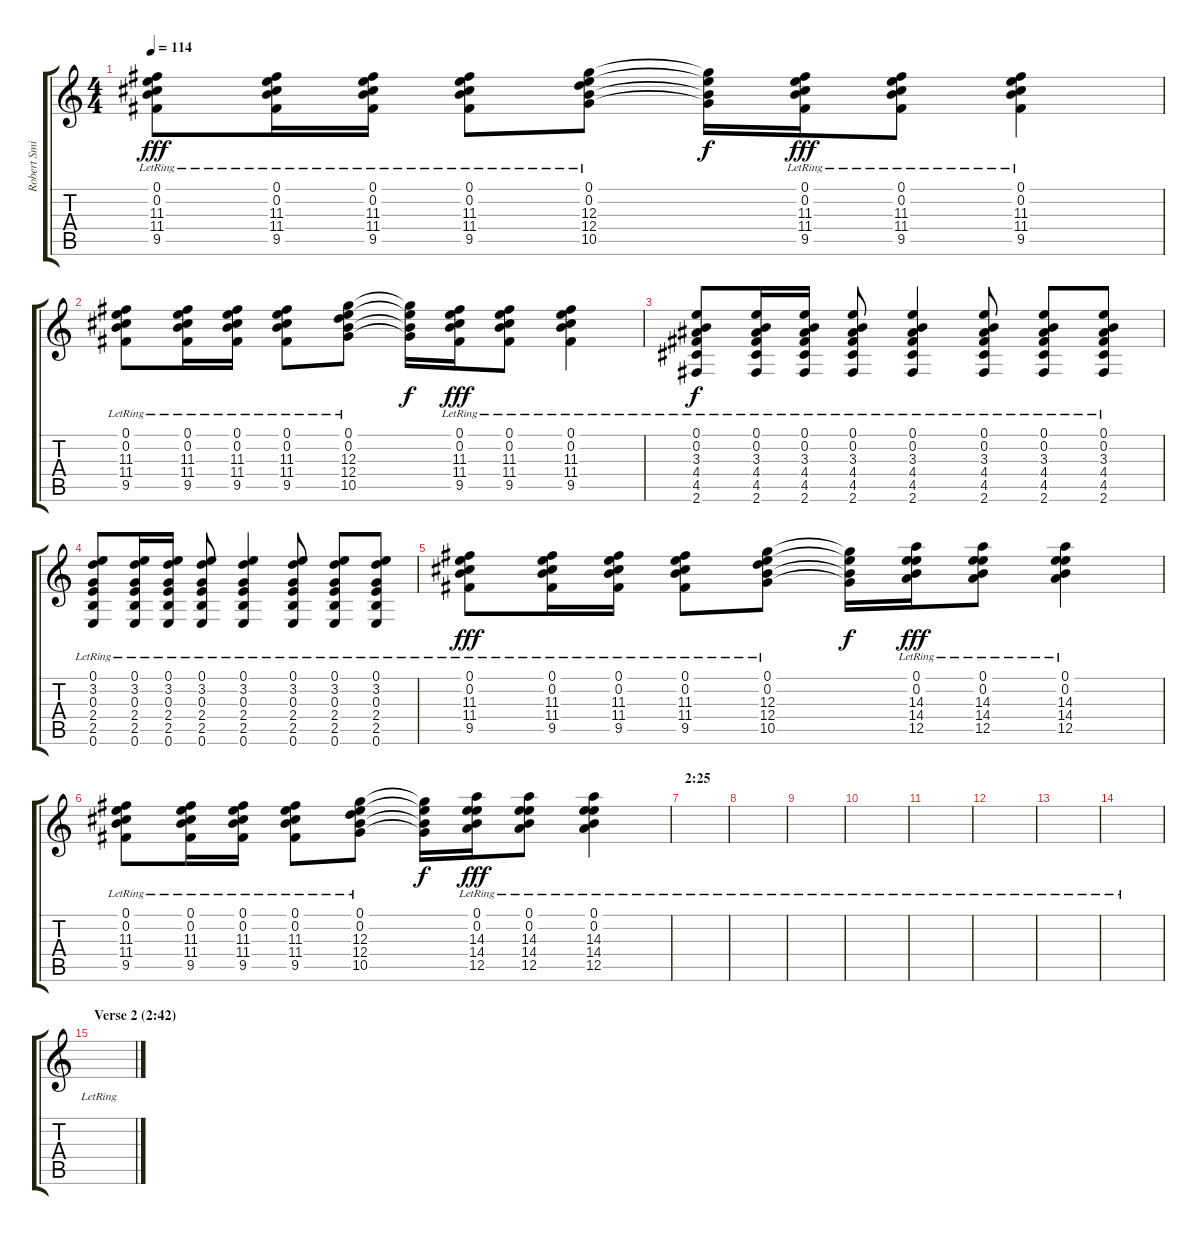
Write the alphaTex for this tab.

\track ("Robert Smith (guitar fills)" "Robert Smi") {instrument electricguitarclean}
\staff {score tabs}
\tuning (E4 B3 G3 D3 A2 E2) {hide}
\ts (4 4)
\tempo 114
\clef g2
\ks c
(0.1{lr} 0.2{lr} 11.3{lr} 11.4 9.5{lr}).8{dy fff} (0.1{lr} 0.2{lr} 11.3{lr} 11.4 9.5{lr}).16 (0.1{lr} 0.2{lr} 11.3{lr} 11.4 9.5{lr}).16 (0.1{lr} 0.2{lr} 11.3{lr} 11.4 9.5{lr}).8 (0.1{lr} 0.2{lr} 12.3{lr} 12.4 10.5{lr}).8 (0.1{t} 0.2{t} 12.3{t} 10.5{t}).16{dy f} (0.1{lr} 0.2{lr} 11.3{lr} 11.4 9.5{lr}).16{dy fff} (0.1{lr} 0.2{lr} 11.3{lr} 11.4 9.5{lr}).8 (0.1 0.2 11.3 11.4 9.5{lr}).4 |
(0.1{lr} 0.2{lr} 11.3{lr} 11.4 9.5{lr}).8 (0.1{lr} 0.2{lr} 11.3{lr} 11.4 9.5{lr}).16 (0.1{lr} 0.2{lr} 11.3{lr} 11.4 9.5{lr}).16 (0.1{lr} 0.2{lr} 11.3{lr} 11.4 9.5{lr}).8 (0.1{lr} 0.2{lr} 12.3{lr} 12.4 10.5{lr}).8 (0.1{t} 0.2{t} 12.3{t} 10.5{t}).16{dy f} (0.1{lr} 0.2{lr} 11.3{lr} 11.4 9.5{lr}).16{dy fff} (0.1{lr} 0.2{lr} 11.3{lr} 11.4 9.5{lr}).8 (0.1 0.2 11.3 11.4 9.5{lr}).4 |
(0.1{lr} 0.2{lr} 3.3{lr} 4.4{lr} 4.5{lr} 2.6).8{dy f} (0.1{lr} 0.2{lr} 3.3{lr} 4.4{lr} 4.5{lr} 2.6).16 (0.1{lr} 0.2{lr} 3.3{lr} 4.4{lr} 4.5{lr} 2.6).16 (0.1{lr} 0.2{lr} 3.3{lr} 4.4{lr} 4.5{lr} 2.6).8 (0.1{lr} 0.2{lr} 3.3{lr} 4.4{lr} 4.5{lr} 2.6).4 (0.1{lr} 0.2{lr} 3.3{lr} 4.4{lr} 4.5{lr} 2.6).8 (0.1{lr} 0.2{lr} 3.3{lr} 4.4{lr} 4.5{lr} 2.6).8 (0.1 0.2 3.3 4.4{lr} 4.5{lr} 2.6{lr}).8 |
(0.1{lr} 3.2{lr} 0.3{lr} 2.4{lr} 2.5{lr} 0.6).8 (0.1{lr} 3.2{lr} 0.3{lr} 2.4{lr} 2.5{lr} 0.6).16 (0.1{lr} 3.2{lr} 0.3{lr} 2.4{lr} 2.5{lr} 0.6).16 (0.1{lr} 3.2{lr} 0.3{lr} 2.4{lr} 2.5{lr} 0.6).8 (0.1{lr} 3.2{lr} 0.3{lr} 2.4{lr} 2.5{lr} 0.6).4 (0.1{lr} 3.2{lr} 0.3{lr} 2.4{lr} 2.5{lr} 0.6).8 (0.1{lr} 3.2{lr} 0.3{lr} 2.4{lr} 2.5{lr} 0.6).8 (0.1 3.2 0.3 2.4{lr} 2.5{lr} 0.6{lr}).8 |
(0.1{lr} 0.2{lr} 11.3{lr} 11.4 9.5{lr}).8{dy fff} (0.1{lr} 0.2{lr} 11.3{lr} 11.4 9.5{lr}).16 (0.1{lr} 0.2{lr} 11.3{lr} 11.4 9.5{lr}).16 (0.1{lr} 0.2{lr} 11.3{lr} 11.4 9.5{lr}).8 (0.1{lr} 0.2{lr} 12.3{lr} 12.4 10.5{lr}).8 (0.1{t} 0.2{t} 12.3{t} 10.5{t}).16{dy f} (0.1{lr} 0.2{lr} 14.3{lr} 14.4 12.5{lr}).16{dy fff} (0.1{lr} 0.2{lr} 14.3{lr} 14.4 12.5{lr}).8 (0.1 0.2 14.3 14.4 12.5{lr}).4 |
(0.1{lr} 0.2{lr} 11.3{lr} 11.4 9.5{lr}).8 (0.1{lr} 0.2{lr} 11.3{lr} 11.4 9.5{lr}).16 (0.1{lr} 0.2{lr} 11.3{lr} 11.4 9.5{lr}).16 (0.1{lr} 0.2{lr} 11.3{lr} 11.4 9.5{lr}).8 (0.1{lr} 0.2{lr} 12.3{lr} 12.4 10.5{lr}).8 (0.1{t} 0.2{t} 12.3{t} 10.5{t}).16{dy f} (0.1{lr} 0.2{lr} 14.3{lr} 14.4 12.5{lr}).16{dy fff} (0.1{lr} 0.2{lr} 14.3{lr} 14.4 12.5{lr}).8 (0.1 0.2 14.3 14.4 12.5{lr}).4 |
\section ("" "2:25")
|
|
|
|
|
|
|
|
\section ("" "Verse 2 (2:42)")
